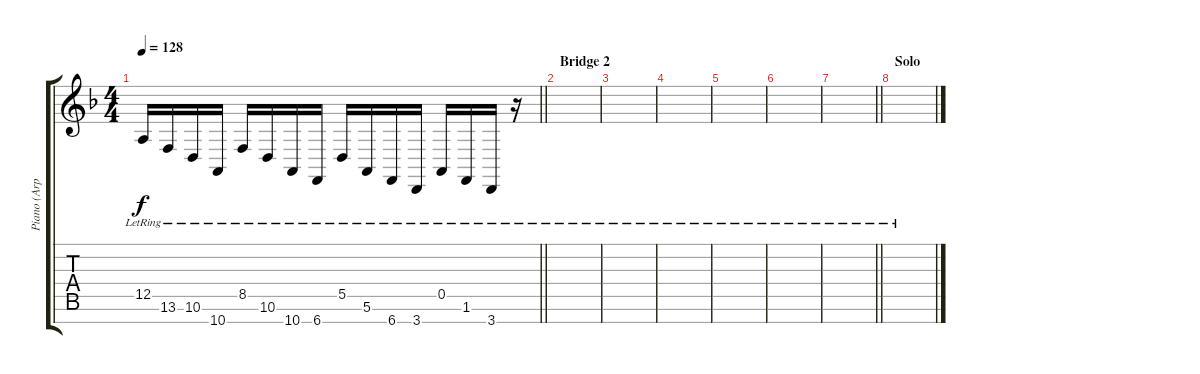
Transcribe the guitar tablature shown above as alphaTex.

\track ("Piano (Arpeggios)" "Piano (Arp") {instrument brightacousticpiano}
\staff {score tabs}
\tuning (E4 B3 G3 D3 A2 E2 B1) {hide}
\ts (4 4)
\tempo 128
\clef g2
\barLineRight lightlight
\ks f
12.5{lr}.16{dy f} 13.6{lr}.16 10.6{lr}.16 10.7{lr}.16 8.5{lr}.16 10.6{lr}.16 10.7{lr}.16 6.7{lr}.16 5.5{lr}.16 5.6{lr}.16 6.7{lr}.16 3.7{lr}.16 0.5{lr}.16 1.6{lr}.16 3.7{lr}.16 r.16 |
\section ("" "Bridge 2")
|
|
|
|
|
\barLineRight lightlight
|
\section ("" "Solo")
